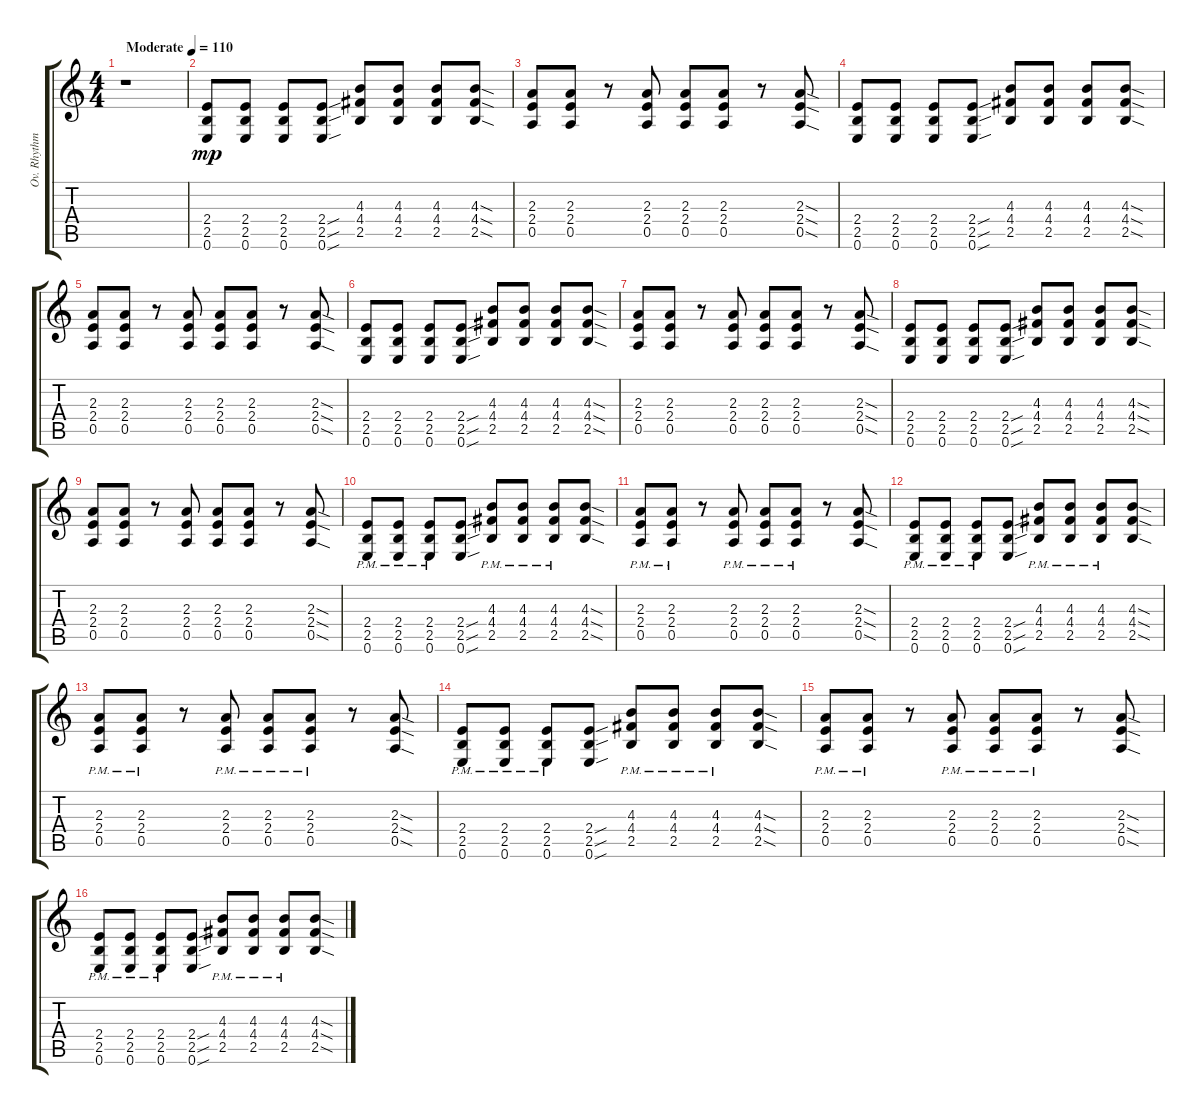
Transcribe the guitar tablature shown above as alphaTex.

\track ("Ov. Rhythm" "Ov. Rhythm") {instrument overdrivenguitar}
\staff {score tabs}
\tuning (E4 B3 G3 D3 A2 E2) {hide}
\ts (4 4)
\tempo (110 "Moderate")
\clef g2
\ks c
r.1{dy mp instrument overdrivenguitar} |
(2.4 2.5 0.6).8 (2.4 2.5 0.6).8 (2.4 2.5 0.6).8 (2.4{sou} 2.5{sou} 0.6{sou}).8 (4.3 4.4 2.5).8 (4.3 4.4 2.5).8 (4.3 4.4 2.5).8 (4.3{sod} 4.4{sod} 2.5{sod}).8 |
(2.3 2.4 0.5).8 (2.3 2.4 0.5).8 r.8 (2.3 2.4 0.5).8 (2.3 2.4 0.5).8 (2.3 2.4 0.5).8 r.8 (2.3{sod} 2.4{sod} 0.5{sod}).8 |
(2.4 2.5 0.6).8 (2.4 2.5 0.6).8 (2.4 2.5 0.6).8 (2.4{sou} 2.5{sou} 0.6{sou}).8 (4.3 4.4 2.5).8 (4.3 4.4 2.5).8 (4.3 4.4 2.5).8 (4.3{sod} 4.4{sod} 2.5{sod}).8 |
(2.3 2.4 0.5).8 (2.3 2.4 0.5).8 r.8 (2.3 2.4 0.5).8 (2.3 2.4 0.5).8 (2.3 2.4 0.5).8 r.8 (2.3{sod} 2.4{sod} 0.5{sod}).8 |
(2.4 2.5 0.6).8 (2.4 2.5 0.6).8 (2.4 2.5 0.6).8 (2.4{sou} 2.5{sou} 0.6{sou}).8 (4.3 4.4 2.5).8 (4.3 4.4 2.5).8 (4.3 4.4 2.5).8 (4.3{sod} 4.4{sod} 2.5{sod}).8 |
(2.3 2.4 0.5).8 (2.3 2.4 0.5).8 r.8 (2.3 2.4 0.5).8 (2.3 2.4 0.5).8 (2.3 2.4 0.5).8 r.8 (2.3{sod} 2.4{sod} 0.5{sod}).8 |
(2.4 2.5 0.6).8 (2.4 2.5 0.6).8 (2.4 2.5 0.6).8 (2.4{sou} 2.5{sou} 0.6{sou}).8 (4.3 4.4 2.5).8 (4.3 4.4 2.5).8 (4.3 4.4 2.5).8 (4.3{sod} 4.4{sod} 2.5{sod}).8 |
(2.3 2.4 0.5).8 (2.3 2.4 0.5).8 r.8 (2.3 2.4 0.5).8 (2.3 2.4 0.5).8 (2.3 2.4 0.5).8 r.8 (2.3{sod} 2.4{sod} 0.5{sod}).8 |
(2.4{pm} 2.5{pm} 0.6{pm}).8 (2.4{pm} 2.5{pm} 0.6{pm}).8 (2.4{pm} 2.5{pm} 0.6{pm}).8 (2.4{sou} 2.5{sou} 0.6{sou}).8 (4.3{pm} 4.4{pm} 2.5{pm}).8 (4.3{pm} 4.4{pm} 2.5{pm}).8 (4.3{pm} 4.4{pm} 2.5{pm}).8 (4.3{sod} 4.4{sod} 2.5{sod}).8 |
(2.3{pm} 2.4{pm} 0.5{pm}).8 (2.3{pm} 2.4{pm} 0.5{pm}).8 r.8 (2.3{pm} 2.4{pm} 0.5{pm}).8 (2.3{pm} 2.4{pm} 0.5{pm}).8 (2.3{pm} 2.4{pm} 0.5{pm}).8 r.8 (2.3{sod} 2.4{sod} 0.5{sod}).8 |
(2.4{pm} 2.5{pm} 0.6{pm}).8 (2.4{pm} 2.5{pm} 0.6{pm}).8 (2.4{pm} 2.5{pm} 0.6{pm}).8 (2.4{sou} 2.5{sou} 0.6{sou}).8 (4.3{pm} 4.4{pm} 2.5{pm}).8 (4.3{pm} 4.4{pm} 2.5{pm}).8 (4.3{pm} 4.4{pm} 2.5{pm}).8 (4.3{sod} 4.4{sod} 2.5{sod}).8 |
(2.3{pm} 2.4{pm} 0.5{pm}).8 (2.3{pm} 2.4{pm} 0.5{pm}).8 r.8 (2.3{pm} 2.4{pm} 0.5{pm}).8 (2.3{pm} 2.4{pm} 0.5{pm}).8 (2.3{pm} 2.4{pm} 0.5{pm}).8 r.8 (2.3{sod} 2.4{sod} 0.5{sod}).8 |
(2.4{pm} 2.5{pm} 0.6{pm}).8 (2.4{pm} 2.5{pm} 0.6{pm}).8 (2.4{pm} 2.5{pm} 0.6{pm}).8 (2.4{sou} 2.5{sou} 0.6{sou}).8 (4.3{pm} 4.4{pm} 2.5{pm}).8 (4.3{pm} 4.4{pm} 2.5{pm}).8 (4.3{pm} 4.4{pm} 2.5{pm}).8 (4.3{sod} 4.4{sod} 2.5{sod}).8 |
(2.3{pm} 2.4{pm} 0.5{pm}).8 (2.3{pm} 2.4{pm} 0.5{pm}).8 r.8 (2.3{pm} 2.4{pm} 0.5{pm}).8 (2.3{pm} 2.4{pm} 0.5{pm}).8 (2.3{pm} 2.4{pm} 0.5{pm}).8 r.8 (2.3{sod} 2.4{sod} 0.5{sod}).8 |
(2.4{pm} 2.5{pm} 0.6{pm}).8 (2.4{pm} 2.5{pm} 0.6{pm}).8 (2.4{pm} 2.5{pm} 0.6{pm}).8 (2.4{sou} 2.5{sou} 0.6{sou}).8 (4.3{pm} 4.4{pm} 2.5{pm}).8 (4.3{pm} 4.4{pm} 2.5{pm}).8 (4.3{pm} 4.4{pm} 2.5{pm}).8 (4.3{sod} 4.4{sod} 2.5{sod}).8
